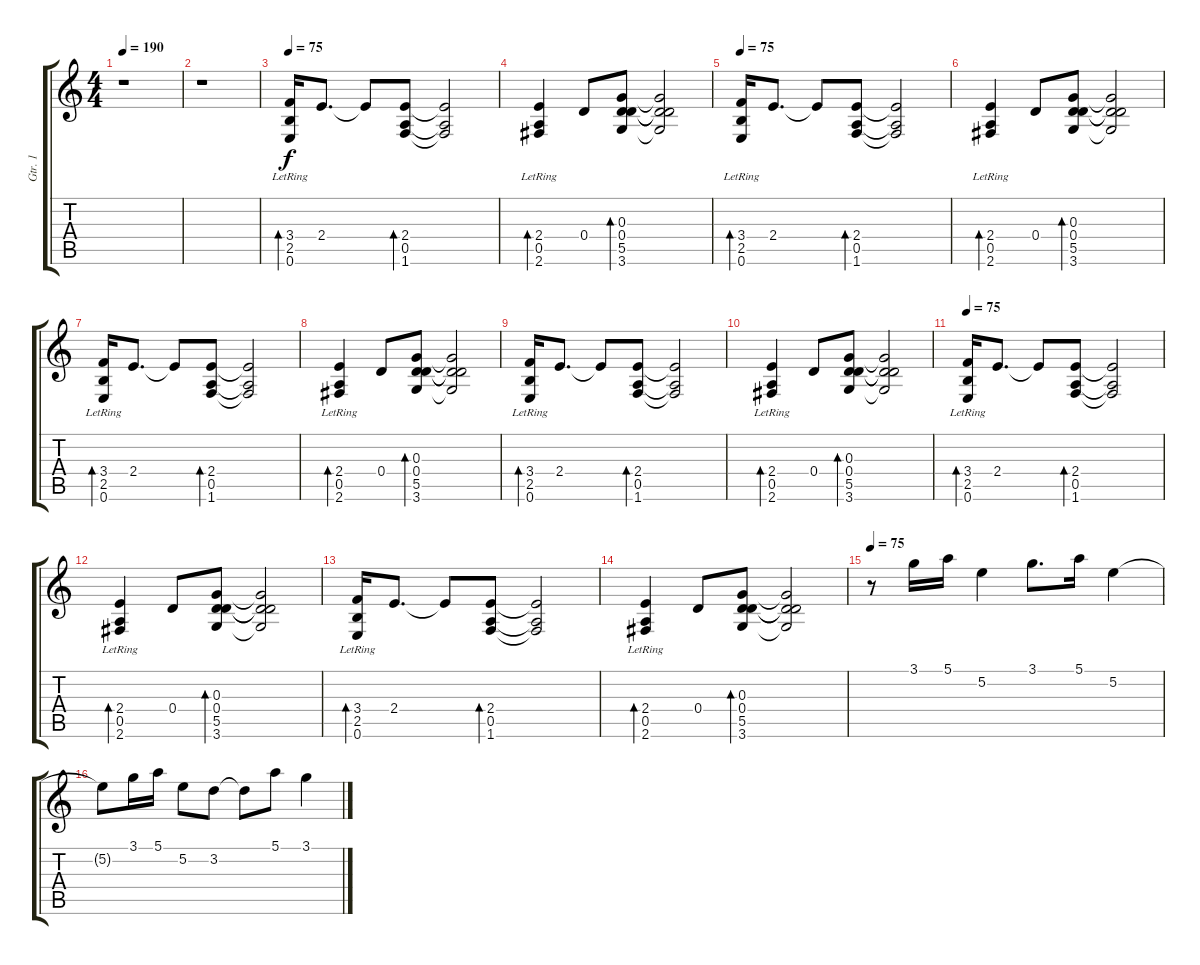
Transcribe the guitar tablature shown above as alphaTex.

\track ("Gtr. 1" "Gtr. 1") {instrument distortionguitar}
\staff {score tabs}
\tuning (E4 B3 G3 D3 A2 E2) {hide}
\ts (4 4)
\tempo 190
\tempo 75
\tempo 190
\clef g2
\ks c
r.1{dy f instrument distortionguitar} |
r.1 |
\tempo 75
(3.4 2.5{lr} 0.6{lr}).16{bd 120 volume 13 instrument acousticguitarsteel} 2.4.8{d} 2.4{t}.8 (2.4 0.5 1.6).8{bd 240} (2.4{t} 0.5{t} 1.6{t}).2 |
(2.4 0.5{lr} 2.6{lr}).4{bd 240} 0.4.8 (0.3 0.4 5.5 3.6).8{bd 240} (0.3{t} 0.4{t} 5.5{t} 3.6{t}).2 |
\tempo 75
(3.4 2.5{lr} 0.6{lr}).16{bd 120} 2.4.8{d} 2.4{t}.8 (2.4 0.5 1.6).8{bd 240} (2.4{t} 0.5{t} 1.6{t}).2 |
(2.4 0.5{lr} 2.6{lr}).4{bd 240} 0.4.8 (0.3 0.4 5.5 3.6).8{bd 240} (0.3{t} 0.4{t} 5.5{t} 3.6{t}).2 |
(3.4 2.5{lr} 0.6{lr}).16{bd 120} 2.4.8{d} 2.4{t}.8 (2.4 0.5 1.6).8{bd 240} (2.4{t} 0.5{t} 1.6{t}).2 |
(2.4 0.5{lr} 2.6{lr}).4{bd 240} 0.4.8 (0.3 0.4 5.5 3.6).8{bd 240} (0.3{t} 0.4{t} 5.5{t} 3.6{t}).2 |
(3.4 2.5{lr} 0.6{lr}).16{bd 120} 2.4.8{d} 2.4{t}.8 (2.4 0.5 1.6).8{bd 240} (2.4{t} 0.5{t} 1.6{t}).2 |
(2.4 0.5{lr} 2.6{lr}).4{bd 240} 0.4.8 (0.3 0.4 5.5 3.6).8{bd 240} (0.3{t} 0.4{t} 5.5{t} 3.6{t}).2 |
\tempo 75
(3.4 2.5{lr} 0.6{lr}).16{bd 120 instrument acousticguitarsteel} 2.4.8{d} 2.4{t}.8 (2.4 0.5 1.6).8{bd 240} (2.4{t} 0.5{t} 1.6{t}).2 |
(2.4 0.5{lr} 2.6{lr}).4{bd 240} 0.4.8 (0.3 0.4 5.5 3.6).8{bd 240} (0.3{t} 0.4{t} 5.5{t} 3.6{t}).2 |
(3.4 2.5{lr} 0.6{lr}).16{bd 120} 2.4.8{d} 2.4{t}.8 (2.4 0.5 1.6).8{bd 240} (2.4{t} 0.5{t} 1.6{t}).2 |
(2.4 0.5{lr} 2.6{lr}).4{bd 240} 0.4.8 (0.3 0.4 5.5 3.6).8{bd 240} (0.3{t} 0.4{t} 5.5{t} 3.6{t}).2 |
\tempo 75
r.8 3.1.16{volume 15 instrument distortionguitar} 5.1.16 5.2.4 3.1.8{d} 5.1.16 5.2.4 |
5.2{t}.8 3.1.16 5.1.16 5.2.8 3.2.8 3.2{t}.8 5.1.8 3.1.4
